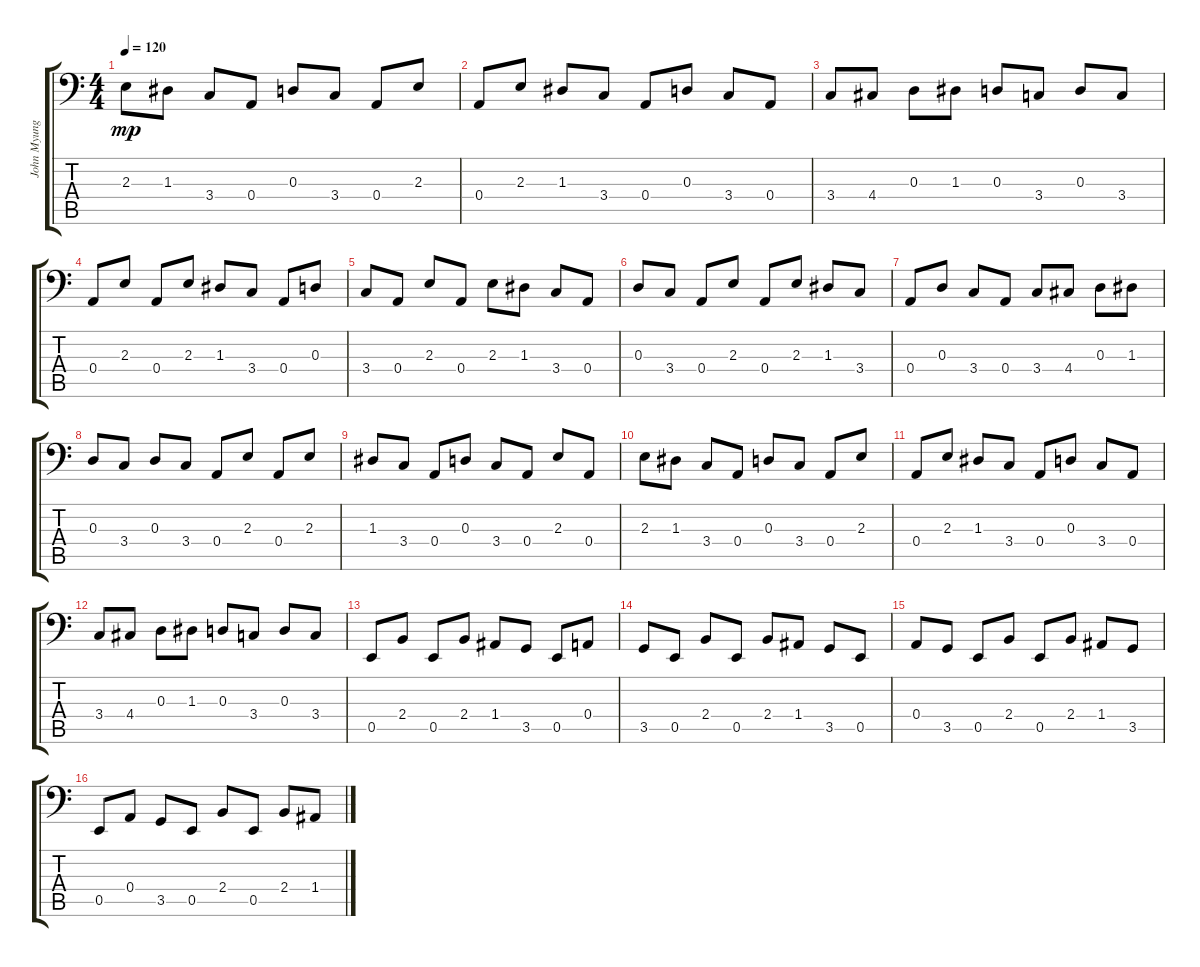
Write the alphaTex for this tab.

\track ("John Myung" "John Myung") {instrument electricbassfinger}
\staff {score tabs}
\tuning (C3 G2 D2 A1 E1 B0) {hide}
\ts (4 4)
\tempo 120
\clef f4
\ks c
2.3.8{dy mp} 1.3.8 3.4.8 0.4.8 0.3.8 3.4.8 0.4.8 2.3.8 |
0.4.8 2.3.8 1.3.8 3.4.8 0.4.8 0.3.8 3.4.8 0.4.8 |
3.4.8 4.4.8 0.3.8 1.3.8 0.3.8 3.4.8 0.3.8 3.4.8 |
0.4.8 2.3.8 0.4.8 2.3.8 1.3.8 3.4.8 0.4.8 0.3.8 |
3.4.8 0.4.8 2.3.8 0.4.8 2.3.8 1.3.8 3.4.8 0.4.8 |
0.3.8 3.4.8 0.4.8 2.3.8 0.4.8 2.3.8 1.3.8 3.4.8 |
0.4.8 0.3.8 3.4.8 0.4.8 3.4.8 4.4.8 0.3.8 1.3.8 |
0.3.8 3.4.8 0.3.8 3.4.8 0.4.8 2.3.8 0.4.8 2.3.8 |
1.3.8 3.4.8 0.4.8 0.3.8 3.4.8 0.4.8 2.3.8 0.4.8 |
2.3.8 1.3.8 3.4.8 0.4.8 0.3.8 3.4.8 0.4.8 2.3.8 |
0.4.8 2.3.8 1.3.8 3.4.8 0.4.8 0.3.8 3.4.8 0.4.8 |
3.4.8 4.4.8 0.3.8 1.3.8 0.3.8 3.4.8 0.3.8 3.4.8 |
0.5.8 2.4.8 0.5.8 2.4.8 1.4.8 3.5.8 0.5.8 0.4.8 |
3.5.8 0.5.8 2.4.8 0.5.8 2.4.8 1.4.8 3.5.8 0.5.8 |
0.4.8 3.5.8 0.5.8 2.4.8 0.5.8 2.4.8 1.4.8 3.5.8 |
0.5.8 0.4.8 3.5.8 0.5.8 2.4.8 0.5.8 2.4.8 1.4.8
